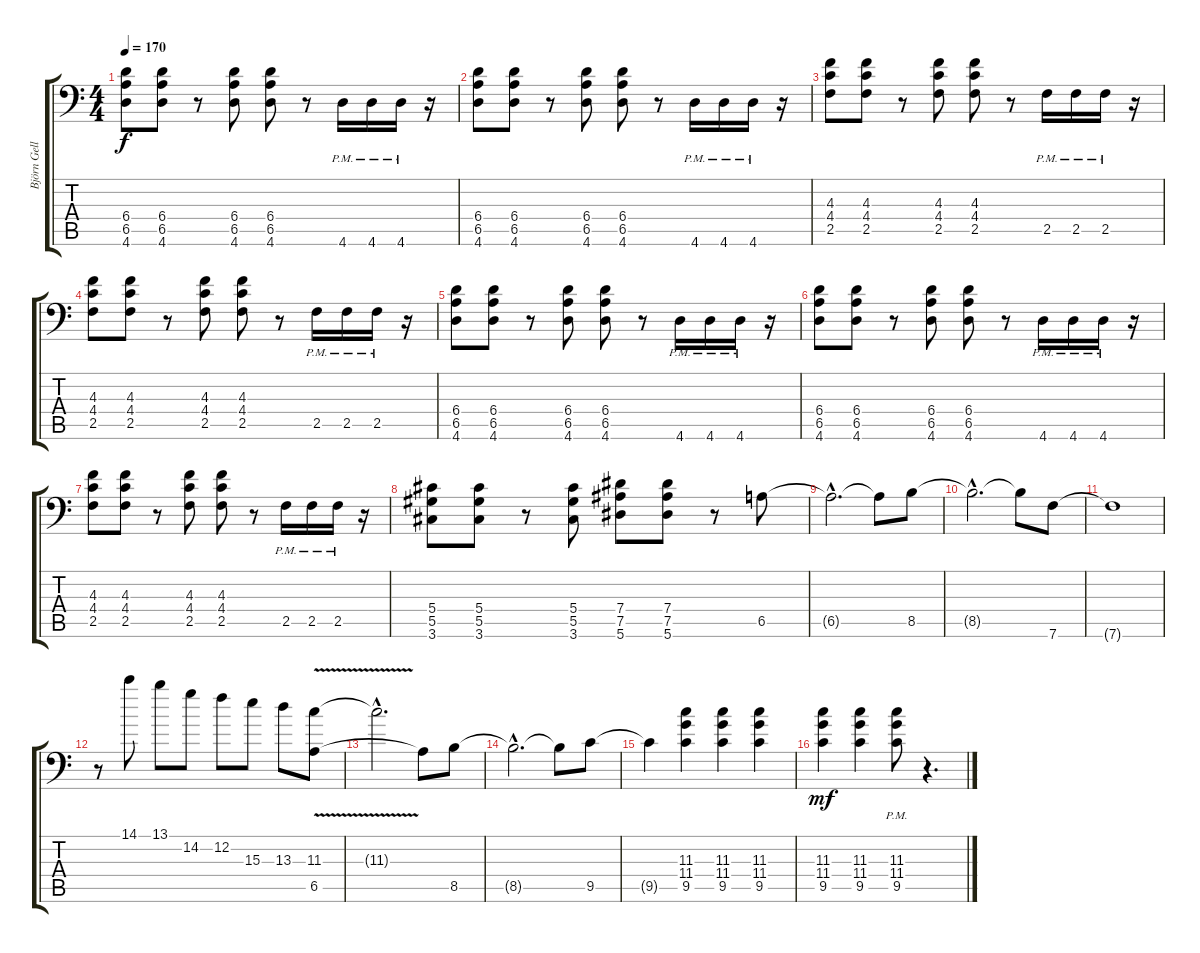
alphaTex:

\track ("Björn Gellotte" "Björn Gell") {instrument distortionguitar}
\staff {score tabs}
\tuning (Bb3 F3 Db3 Ab2 Eb2 Bb1) {hide}
\ts (4 4)
\tempo 170
\clef f4
\ks c
(6.4 6.5 4.6).8{dy f} (6.4 6.5 4.6).8 r.8 (6.4 6.5 4.6).8 (6.4 6.5 4.6).8 r.8 4.6{pm}.16 4.6{pm}.16 4.6{pm}.16 r.16 |
(6.4 6.5 4.6).8 (6.4 6.5 4.6).8 r.8 (6.4 6.5 4.6).8 (6.4 6.5 4.6).8 r.8 4.6{pm}.16 4.6{pm}.16 4.6{pm}.16 r.16 |
(4.3 4.4 2.5).8 (4.3 4.4 2.5).8 r.8 (4.3 4.4 2.5).8 (4.3 4.4 2.5).8 r.8 2.5{pm}.16 2.5{pm}.16 2.5{pm}.16 r.16 |
(4.3 4.4 2.5).8 (4.3 4.4 2.5).8 r.8 (4.3 4.4 2.5).8 (4.3 4.4 2.5).8 r.8 2.5{pm}.16 2.5{pm}.16 2.5{pm}.16 r.16 |
(6.4 6.5 4.6).8 (6.4 6.5 4.6).8 r.8 (6.4 6.5 4.6).8 (6.4 6.5 4.6).8 r.8 4.6{pm}.16 4.6{pm}.16 4.6{pm}.16 r.16 |
(6.4 6.5 4.6).8 (6.4 6.5 4.6).8 r.8 (6.4 6.5 4.6).8 (6.4 6.5 4.6).8 r.8 4.6{pm}.16 4.6{pm}.16 4.6{pm}.16 r.16 |
(4.3 4.4 2.5).8 (4.3 4.4 2.5).8 r.8 (4.3 4.4 2.5).8 (4.3 4.4 2.5).8 r.8 2.5{pm}.16 2.5{pm}.16 2.5{pm}.16 r.16 |
(5.4 5.5 3.6).8 (5.4 5.5 3.6).8 r.8 (5.4 5.5 3.6).8 (7.4 7.5 5.6).8 (7.4 7.5 5.6).8 r.8 6.5.8 |
6.5{hac t}.2{d} 6.5{t}.8 8.5.8 |
8.5{hac t}.2{d} 8.5{t}.8 7.6.8 |
7.6{t}.1 |
r.8 14.1.8 13.1.8 14.2.8 12.2.8 15.3.8 13.3.8 (11.3{v} 6.5).8 |
11.3{hac t}.2{d} 6.5{t}.8 8.5.8 |
8.5{hac t}.2{d} 8.5{t}.8 9.5.8 |
9.5{t}.4 (11.3 11.4 9.5).4 (11.3 11.4 9.5).4 (11.3 11.4 9.5).4 |
(11.3 11.4 9.5).4{dy mf} (11.3 11.4 9.5).4 (11.3{pm} 11.4{pm} 9.5{pm}).8 r.4{d}
